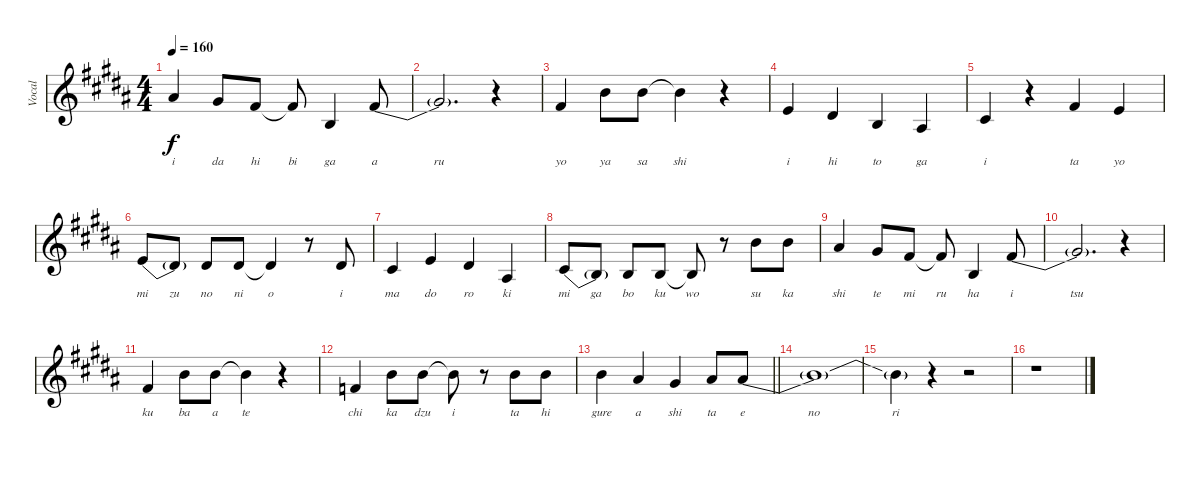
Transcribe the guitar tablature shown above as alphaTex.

\track ("Vocal" "Vocal") {instrument flute}
\staff {score}
\tuning (E4 B3 G3 D3 A2 E2) {hide}
\ts (4 4)
\tempo 160
\clef g2
\ks b
6.1.4{lyrics (0 "i") lyrics (1 "") lyrics (2 "") lyrics (3 "") lyrics (4 "") dy f} 4.1.8{lyrics (0 "da") lyrics (1 "") lyrics (2 "") lyrics (3 "") lyrics (4 "")} 2.1.8{lyrics (0 "hi") lyrics (1 "") lyrics (2 "") lyrics (3 "") lyrics (4 "")} 2.1{t}.8{lyrics (0 "bi") lyrics (1 "") lyrics (2 "") lyrics (3 "") lyrics (4 "")} 0.2.4{lyrics (0 "ga") lyrics (1 "") lyrics (2 "") lyrics (3 "") lyrics (4 "")} 2.1{be (bend 0 0 60 4)}.8{lyrics (0 "a") lyrics (1 "") lyrics (2 "") lyrics (3 "") lyrics (4 "")} |
2.1{t}.2{d lyrics (0 "ru") lyrics (1 "") lyrics (2 "") lyrics (3 "") lyrics (4 "")} r.4 |
7.2.4{lyrics (0 "yo") lyrics (1 "") lyrics (2 "") lyrics (3 "") lyrics (4 "")} 7.1.8{lyrics (0 "ya") lyrics (1 "") lyrics (2 "") lyrics (3 "") lyrics (4 "")} 7.1.8{lyrics (0 "sa") lyrics (1 "") lyrics (2 "") lyrics (3 "") lyrics (4 "")} 7.1{t}.4{lyrics (0 "shi") lyrics (1 "") lyrics (2 "") lyrics (3 "") lyrics (4 "")} r.4 |
0.1.4{lyrics (0 "i") lyrics (1 "") lyrics (2 "") lyrics (3 "") lyrics (4 "")} 4.2.4{lyrics (0 "hi") lyrics (1 "") lyrics (2 "") lyrics (3 "") lyrics (4 "")} 0.2.4{lyrics (0 "to") lyrics (1 "") lyrics (2 "") lyrics (3 "") lyrics (4 "")} 3.3.4{lyrics (0 "ga") lyrics (1 "") lyrics (2 "") lyrics (3 "") lyrics (4 "")} |
2.2.4{lyrics (0 "i") lyrics (1 "") lyrics (2 "") lyrics (3 "") lyrics (4 "")} r.4 2.1.4{lyrics (0 "ta") lyrics (1 "") lyrics (2 "") lyrics (3 "") lyrics (4 "")} 0.1.4{lyrics (0 "yo") lyrics (1 "") lyrics (2 "") lyrics (3 "") lyrics (4 "")} |
4.2{be (custom 0 2 15 2 30 0 60 0)}.8{lyrics (0 "mi") lyrics (1 "") lyrics (2 "") lyrics (3 "") lyrics (4 "")} 4.2{t}.8{lyrics (0 "zu") lyrics (1 "") lyrics (2 "") lyrics (3 "") lyrics (4 "")} 4.2.8{lyrics (0 "no") lyrics (1 "") lyrics (2 "") lyrics (3 "") lyrics (4 "")} 4.2.8{lyrics (0 "ni") lyrics (1 "") lyrics (2 "") lyrics (3 "") lyrics (4 "")} 4.2{t}.4{lyrics (0 "o") lyrics (1 "") lyrics (2 "") lyrics (3 "") lyrics (4 "")} r.8 4.2.8{lyrics (0 "i") lyrics (1 "") lyrics (2 "") lyrics (3 "") lyrics (4 "")} |
2.2.4{lyrics (0 "ma") lyrics (1 "") lyrics (2 "") lyrics (3 "") lyrics (4 "")} 0.1.4{lyrics (0 "do") lyrics (1 "") lyrics (2 "") lyrics (3 "") lyrics (4 "")} 4.2.4{lyrics (0 "ro") lyrics (1 "") lyrics (2 "") lyrics (3 "") lyrics (4 "")} 3.3.4{lyrics (0 "ki") lyrics (1 "") lyrics (2 "") lyrics (3 "") lyrics (4 "")} |
4.3{be (custom 0 4 15 4 30 0 60 0)}.8{lyrics (0 "mi") lyrics (1 "") lyrics (2 "") lyrics (3 "") lyrics (4 "")} 4.3{t}.8{lyrics (0 "ga") lyrics (1 "") lyrics (2 "") lyrics (3 "") lyrics (4 "")} 4.3.8{lyrics (0 "bo") lyrics (1 "") lyrics (2 "") lyrics (3 "") lyrics (4 "")} 4.3.8{lyrics (0 "ku") lyrics (1 "") lyrics (2 "") lyrics (3 "") lyrics (4 "")} 4.3{t}.8{lyrics (0 "wo") lyrics (1 "") lyrics (2 "") lyrics (3 "") lyrics (4 "")} r.8 7.1.8{lyrics (0 "su") lyrics (1 "") lyrics (2 "") lyrics (3 "") lyrics (4 "")} 7.1.8{lyrics (0 "ka") lyrics (1 "") lyrics (2 "") lyrics (3 "") lyrics (4 "")} |
6.1.4{lyrics (0 "shi") lyrics (1 "") lyrics (2 "") lyrics (3 "") lyrics (4 "")} 4.1.8{lyrics (0 "te") lyrics (1 "") lyrics (2 "") lyrics (3 "") lyrics (4 "")} 2.1.8{lyrics (0 "mi") lyrics (1 "") lyrics (2 "") lyrics (3 "") lyrics (4 "")} 2.1{t}.8{lyrics (0 "ru") lyrics (1 "") lyrics (2 "") lyrics (3 "") lyrics (4 "")} 0.2.4{lyrics (0 "ha") lyrics (1 "") lyrics (2 "") lyrics (3 "") lyrics (4 "")} 2.1{be (bend 0 0 60 4)}.8{lyrics (0 "i") lyrics (1 "") lyrics (2 "") lyrics (3 "") lyrics (4 "")} |
2.1{t}.2{d lyrics (0 "tsu") lyrics (1 "") lyrics (2 "") lyrics (3 "") lyrics (4 "")} r.4 |
7.2.4{lyrics (0 "ku") lyrics (1 "") lyrics (2 "") lyrics (3 "") lyrics (4 "")} 7.1.8{lyrics (0 "ba") lyrics (1 "") lyrics (2 "") lyrics (3 "") lyrics (4 "")} 7.1.8{lyrics (0 "a") lyrics (1 "") lyrics (2 "") lyrics (3 "") lyrics (4 "")} 7.1{t}.4{lyrics (0 "te") lyrics (1 "") lyrics (2 "") lyrics (3 "") lyrics (4 "")} r.4 |
6.2.4{lyrics (0 "chi") lyrics (1 "") lyrics (2 "") lyrics (3 "") lyrics (4 "")} 7.1.8{lyrics (0 "ka") lyrics (1 "") lyrics (2 "") lyrics (3 "") lyrics (4 "")} 7.1.8{lyrics (0 "dzu") lyrics (1 "") lyrics (2 "") lyrics (3 "") lyrics (4 "")} 7.1{t}.8{lyrics (0 "i") lyrics (1 "") lyrics (2 "") lyrics (3 "") lyrics (4 "")} r.8 7.1.8{lyrics (0 "ta") lyrics (1 "") lyrics (2 "") lyrics (3 "") lyrics (4 "")} 7.1.8{lyrics (0 "hi") lyrics (1 "") lyrics (2 "") lyrics (3 "") lyrics (4 "")} |
\barLineRight lightlight
7.1.4{lyrics (0 "gure") lyrics (1 "") lyrics (2 "") lyrics (3 "") lyrics (4 "")} 6.1.4{lyrics (0 "a") lyrics (1 "") lyrics (2 "") lyrics (3 "") lyrics (4 "")} 4.1.4{lyrics (0 "shi") lyrics (1 "") lyrics (2 "") lyrics (3 "") lyrics (4 "")} 6.1.8{lyrics (0 "ta") lyrics (1 "") lyrics (2 "") lyrics (3 "") lyrics (4 "")} 6.1{be (bend 0 0 60 2)}.8{lyrics (0 "e") lyrics (1 "") lyrics (2 "") lyrics (3 "") lyrics (4 "")} |
6.1{t}.1{lyrics (0 "no") lyrics (1 "") lyrics (2 "") lyrics (3 "") lyrics (4 "")} |
6.1{t}.4{lyrics (0 "ri") lyrics (1 "") lyrics (2 "") lyrics (3 "") lyrics (4 "")} r.4 r.2 |
r.1
